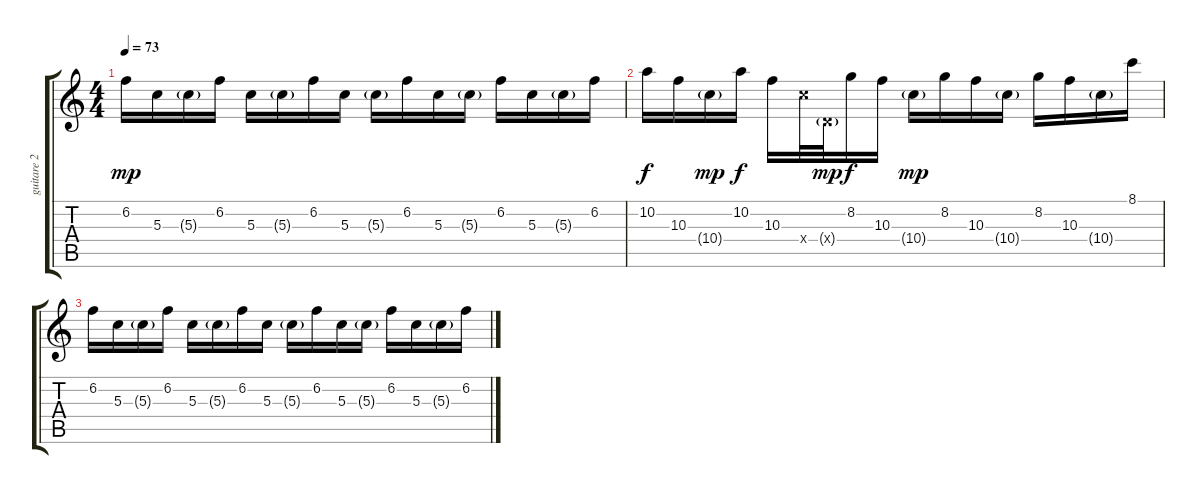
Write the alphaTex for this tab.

\track ("guitare 2" "guitare 2") {instrument overdrivenguitar}
\staff {score tabs}
\tuning (E4 B3 G3 D3 A2 D2) {hide}
\ts (4 4)
\tempo 73
\clef g2
\ks c
6.2.16{dy mp volume 9} 5.3.16 5.3{g}.16 6.2.16 5.3.16 5.3{g}.16 6.2.16 5.3.16 5.3{g}.16 6.2.16 5.3.16 5.3{g}.16 6.2.16 5.3.16 5.3{g}.16 6.2.16 |
10.2.16{dy f volume 6} 10.3.16 10.4{g}.16{dy mp} 10.2.16{dy f} 10.3.16 10.4{x}.32 0.4{g x}.32{dy mp} 8.2.16{dy f} 10.3.16 10.4{g}.16{dy mp} 8.2.16 10.3.16 10.4{g}.16 8.2.16 10.3.16 10.4{g}.16 8.1.16 |
6.2.16{volume 4} 5.3.16 5.3{g}.16 6.2.16 5.3.16 5.3{g}.16 6.2.16 5.3.16 5.3{g}.16{volume 2} 6.2.16 5.3.16 5.3{g}.16 6.2.16 5.3.16 5.3{g}.16 6.2.16
